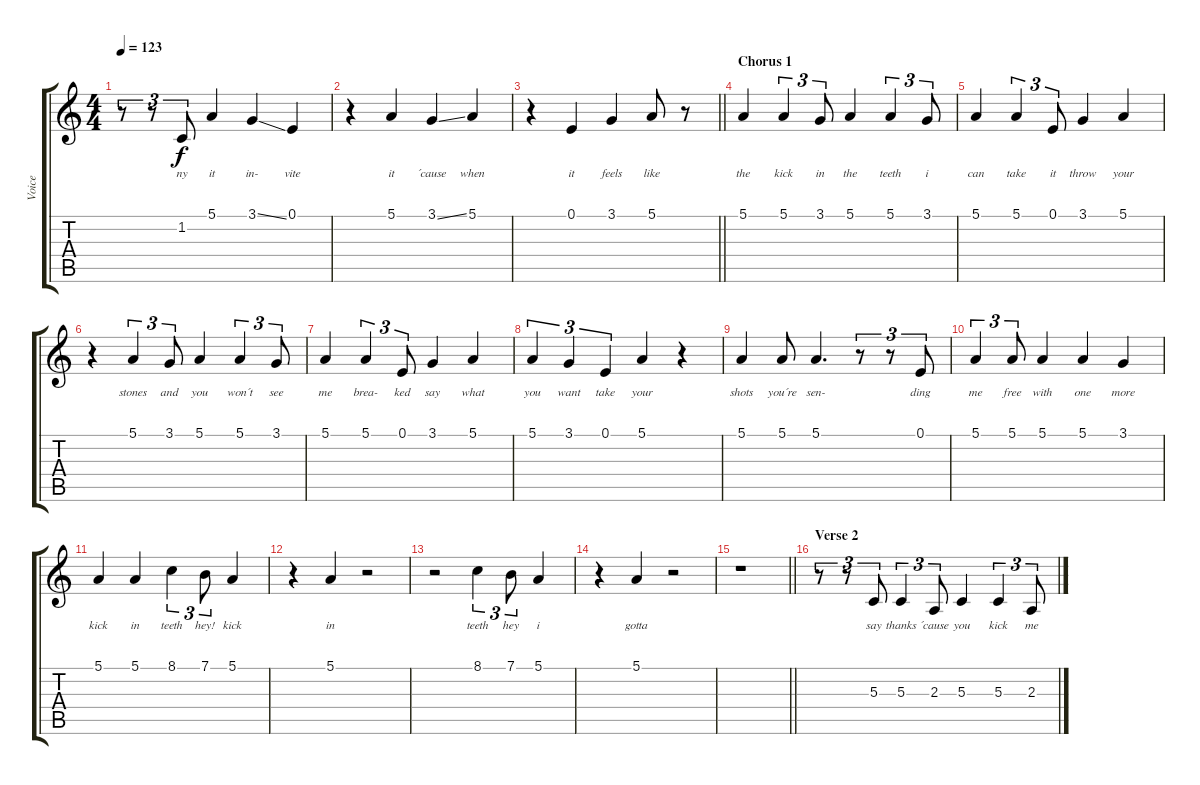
\track ("Voice" "Voice") {instrument lead6voice}
\staff {score tabs}
\tuning (E4 B3 G3 D3 A2 E2) {hide}
\ts (4 4)
\tempo 123
\clef g2
\ks c
r.8{tu (3 2) dy f} r.8{tu (3 2)} 1.2.8{tu (3 2) lyrics (0 "ny") lyrics (1 "") lyrics (2 "") lyrics (3 "") lyrics (4 "")} 5.1.4{lyrics (0 "it") lyrics (1 "") lyrics (2 "") lyrics (3 "") lyrics (4 "")} 3.1{ss}.4{lyrics (0 "in-") lyrics (1 "") lyrics (2 "") lyrics (3 "") lyrics (4 "")} 0.1.4{lyrics (0 "vite") lyrics (1 "") lyrics (2 "") lyrics (3 "") lyrics (4 "")} |
r.4 5.1.4{lyrics (0 "it") lyrics (1 "") lyrics (2 "") lyrics (3 "") lyrics (4 "")} 3.1{ss}.4{lyrics (0 "´cause") lyrics (1 "") lyrics (2 "") lyrics (3 "") lyrics (4 "")} 5.1.4{lyrics (0 "when") lyrics (1 "") lyrics (2 "") lyrics (3 "") lyrics (4 "")} |
\barLineRight lightlight
r.4 0.1.4{lyrics (0 "it") lyrics (1 "") lyrics (2 "") lyrics (3 "") lyrics (4 "")} 3.1.4{lyrics (0 "feels") lyrics (1 "") lyrics (2 "") lyrics (3 "") lyrics (4 "")} 5.1.8{lyrics (0 "like") lyrics (1 "") lyrics (2 "") lyrics (3 "") lyrics (4 "")} r.8 |
\section ("" "Chorus 1")
5.1.4{lyrics (0 "the") lyrics (1 "") lyrics (2 "") lyrics (3 "") lyrics (4 "")} 5.1.4{tu (3 2) lyrics (0 "kick") lyrics (1 "") lyrics (2 "") lyrics (3 "") lyrics (4 "")} 3.1.8{tu (3 2) lyrics (0 "in") lyrics (1 "") lyrics (2 "") lyrics (3 "") lyrics (4 "")} 5.1.4{lyrics (0 "the") lyrics (1 "") lyrics (2 "") lyrics (3 "") lyrics (4 "")} 5.1.4{tu (3 2) lyrics (0 "teeth") lyrics (1 "") lyrics (2 "") lyrics (3 "") lyrics (4 "")} 3.1.8{tu (3 2) lyrics (0 "i") lyrics (1 "") lyrics (2 "") lyrics (3 "") lyrics (4 "")} |
5.1.4{lyrics (0 "can") lyrics (1 "") lyrics (2 "") lyrics (3 "") lyrics (4 "")} 5.1.4{tu (3 2) lyrics (0 "take") lyrics (1 "") lyrics (2 "") lyrics (3 "") lyrics (4 "")} 0.1.8{tu (3 2) lyrics (0 "it") lyrics (1 "") lyrics (2 "") lyrics (3 "") lyrics (4 "")} 3.1.4{lyrics (0 "throw") lyrics (1 "") lyrics (2 "") lyrics (3 "") lyrics (4 "")} 5.1.4{lyrics (0 "your") lyrics (1 "") lyrics (2 "") lyrics (3 "") lyrics (4 "")} |
r.4 5.1.4{tu (3 2) lyrics (0 "stones") lyrics (1 "") lyrics (2 "") lyrics (3 "") lyrics (4 "")} 3.1.8{tu (3 2) lyrics (0 "and") lyrics (1 "") lyrics (2 "") lyrics (3 "") lyrics (4 "")} 5.1.4{lyrics (0 "you") lyrics (1 "") lyrics (2 "") lyrics (3 "") lyrics (4 "")} 5.1.4{tu (3 2) lyrics (0 "won´t") lyrics (1 "") lyrics (2 "") lyrics (3 "") lyrics (4 "")} 3.1.8{tu (3 2) lyrics (0 "see") lyrics (1 "") lyrics (2 "") lyrics (3 "") lyrics (4 "")} |
5.1.4{lyrics (0 "me") lyrics (1 "") lyrics (2 "") lyrics (3 "") lyrics (4 "")} 5.1.4{tu (3 2) lyrics (0 "brea-") lyrics (1 "") lyrics (2 "") lyrics (3 "") lyrics (4 "")} 0.1.8{tu (3 2) lyrics (0 "ked") lyrics (1 "") lyrics (2 "") lyrics (3 "") lyrics (4 "")} 3.1.4{lyrics (0 "say") lyrics (1 "") lyrics (2 "") lyrics (3 "") lyrics (4 "")} 5.1.4{lyrics (0 "what") lyrics (1 "") lyrics (2 "") lyrics (3 "") lyrics (4 "")} |
5.1.4{tu (3 2) lyrics (0 "you") lyrics (1 "") lyrics (2 "") lyrics (3 "") lyrics (4 "")} 3.1.4{tu (3 2) lyrics (0 "want") lyrics (1 "") lyrics (2 "") lyrics (3 "") lyrics (4 "")} 0.1.4{tu (3 2) lyrics (0 "take") lyrics (1 "") lyrics (2 "") lyrics (3 "") lyrics (4 "")} 5.1.4{lyrics (0 "your") lyrics (1 "") lyrics (2 "") lyrics (3 "") lyrics (4 "")} r.4 |
5.1.4{lyrics (0 "shots") lyrics (1 "") lyrics (2 "") lyrics (3 "") lyrics (4 "")} 5.1.8{lyrics (0 "you´re") lyrics (1 "") lyrics (2 "") lyrics (3 "") lyrics (4 "")} 5.1.4{d lyrics (0 "sen-") lyrics (1 "") lyrics (2 "") lyrics (3 "") lyrics (4 "")} r.8{tu (3 2)} r.8{tu (3 2)} 0.1.8{tu (3 2) lyrics (0 "ding") lyrics (1 "") lyrics (2 "") lyrics (3 "") lyrics (4 "")} |
5.1.4{tu (3 2) lyrics (0 "me") lyrics (1 "") lyrics (2 "") lyrics (3 "") lyrics (4 "")} 5.1.8{tu (3 2) lyrics (0 "free") lyrics (1 "") lyrics (2 "") lyrics (3 "") lyrics (4 "")} 5.1.4{lyrics (0 "with") lyrics (1 "") lyrics (2 "") lyrics (3 "") lyrics (4 "")} 5.1.4{lyrics (0 "one") lyrics (1 "") lyrics (2 "") lyrics (3 "") lyrics (4 "")} 3.1.4{lyrics (0 "more") lyrics (1 "") lyrics (2 "") lyrics (3 "") lyrics (4 "")} |
5.1.4{lyrics (0 "kick") lyrics (1 "") lyrics (2 "") lyrics (3 "") lyrics (4 "")} 5.1.4{lyrics (0 "in") lyrics (1 "") lyrics (2 "") lyrics (3 "") lyrics (4 "")} 8.1.4{tu (3 2) lyrics (0 "teeth") lyrics (1 "") lyrics (2 "") lyrics (3 "") lyrics (4 "")} 7.1.8{tu (3 2) lyrics (0 "hey!") lyrics (1 "") lyrics (2 "") lyrics (3 "") lyrics (4 "")} 5.1.4{lyrics (0 "kick") lyrics (1 "") lyrics (2 "") lyrics (3 "") lyrics (4 "")} |
r.4 5.1.4{lyrics (0 "in") lyrics (1 "") lyrics (2 "") lyrics (3 "") lyrics (4 "")} r.2 |
r.2 8.1.4{tu (3 2) lyrics (0 "teeth") lyrics (1 "") lyrics (2 "") lyrics (3 "") lyrics (4 "")} 7.1.8{tu (3 2) lyrics (0 "hey") lyrics (1 "") lyrics (2 "") lyrics (3 "") lyrics (4 "")} 5.1.4{lyrics (0 "i") lyrics (1 "") lyrics (2 "") lyrics (3 "") lyrics (4 "")} |
r.4 5.1.4{lyrics (0 "gotta") lyrics (1 "") lyrics (2 "") lyrics (3 "") lyrics (4 "")} r.2 |
\barLineRight lightlight
r.1 |
\section ("" "Verse 2")
r.8{tu (3 2)} r.8{tu (3 2)} 5.3.8{tu (3 2) lyrics (0 "say") lyrics (1 "") lyrics (2 "") lyrics (3 "") lyrics (4 "")} 5.3.4{tu (3 2) lyrics (0 "thanks") lyrics (1 "") lyrics (2 "") lyrics (3 "") lyrics (4 "")} 2.3.8{tu (3 2) lyrics (0 "´cause") lyrics (1 "") lyrics (2 "") lyrics (3 "") lyrics (4 "")} 5.3.4{lyrics (0 "you") lyrics (1 "") lyrics (2 "") lyrics (3 "") lyrics (4 "")} 5.3.4{tu (3 2) lyrics (0 "kick") lyrics (1 "") lyrics (2 "") lyrics (3 "") lyrics (4 "")} 2.3.8{tu (3 2) lyrics (0 "me") lyrics (1 "") lyrics (2 "") lyrics (3 "") lyrics (4 "")}
